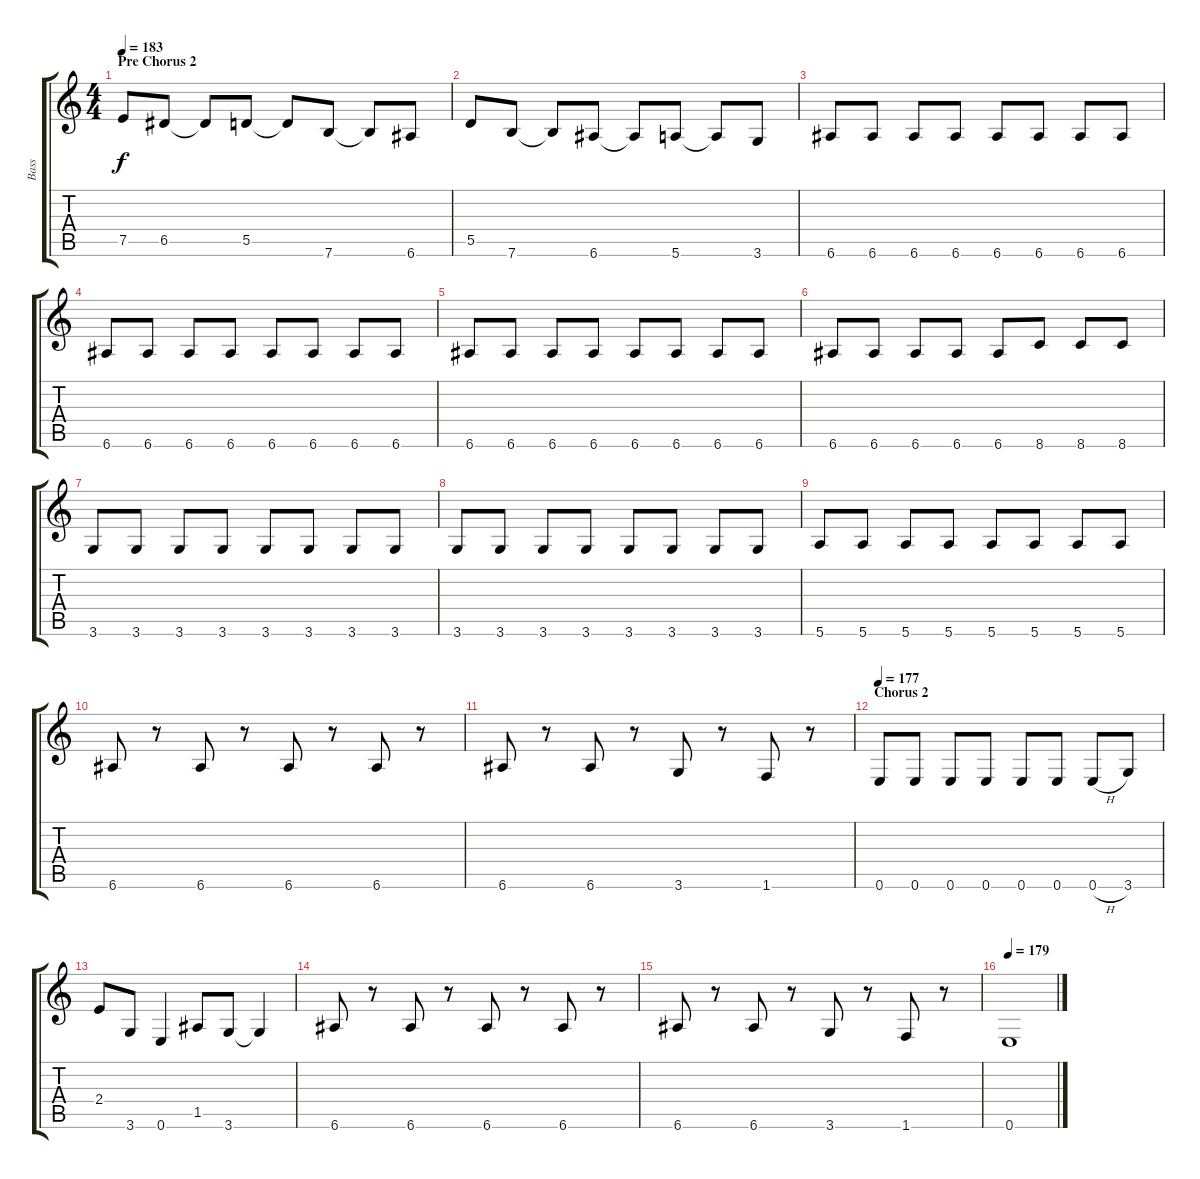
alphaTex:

\track ("Bass" "Bass") {instrument distortionguitar}
\staff {score tabs}
\tuning (E4 B3 G3 D3 A2 E2) {hide}
\ts (4 4)
\section ("" "Pre Chorus 2")
\tempo 183
\clef g2
\ks c
7.5.8{dy f} 6.5.8 6.5{t}.8 5.5.8 5.5{t}.8 7.6.8 7.6{t}.8 6.6.8 |
5.5.8 7.6.8 7.6{t}.8 6.6.8 6.6{t}.8 5.6.8 5.6{t}.8 3.6.8 |
6.6.8 6.6.8 6.6.8 6.6.8 6.6.8 6.6.8 6.6.8 6.6.8 |
6.6.8 6.6.8 6.6.8 6.6.8 6.6.8 6.6.8 6.6.8 6.6.8 |
6.6.8 6.6.8 6.6.8 6.6.8 6.6.8 6.6.8 6.6.8 6.6.8 |
6.6.8 6.6.8 6.6.8 6.6.8 6.6.8 8.6.8 8.6.8 8.6.8 |
3.6.8 3.6.8 3.6.8 3.6.8 3.6.8 3.6.8 3.6.8 3.6.8 |
3.6.8 3.6.8 3.6.8 3.6.8 3.6.8 3.6.8 3.6.8 3.6.8 |
5.6.8 5.6.8 5.6.8 5.6.8 5.6.8 5.6.8 5.6.8 5.6.8 |
6.6.8 r.8 6.6.8 r.8 6.6.8 r.8 6.6.8 r.8 |
6.6.8 r.8 6.6.8 r.8 3.6.8 r.8 1.6.8 r.8 |
\section ("" "Chorus 2")
\tempo 177
0.6.8 0.6.8 0.6.8 0.6.8 0.6.8 0.6.8 0.6{h}.8 3.6.8 |
2.4.8 3.6.8 0.6.4 1.5.8 3.6.8 3.6{t}.4 |
6.6.8 r.8 6.6.8 r.8 6.6.8 r.8 6.6.8 r.8 |
6.6.8 r.8 6.6.8 r.8 3.6.8 r.8 1.6.8 r.8 |
\tempo 179
0.6.1
